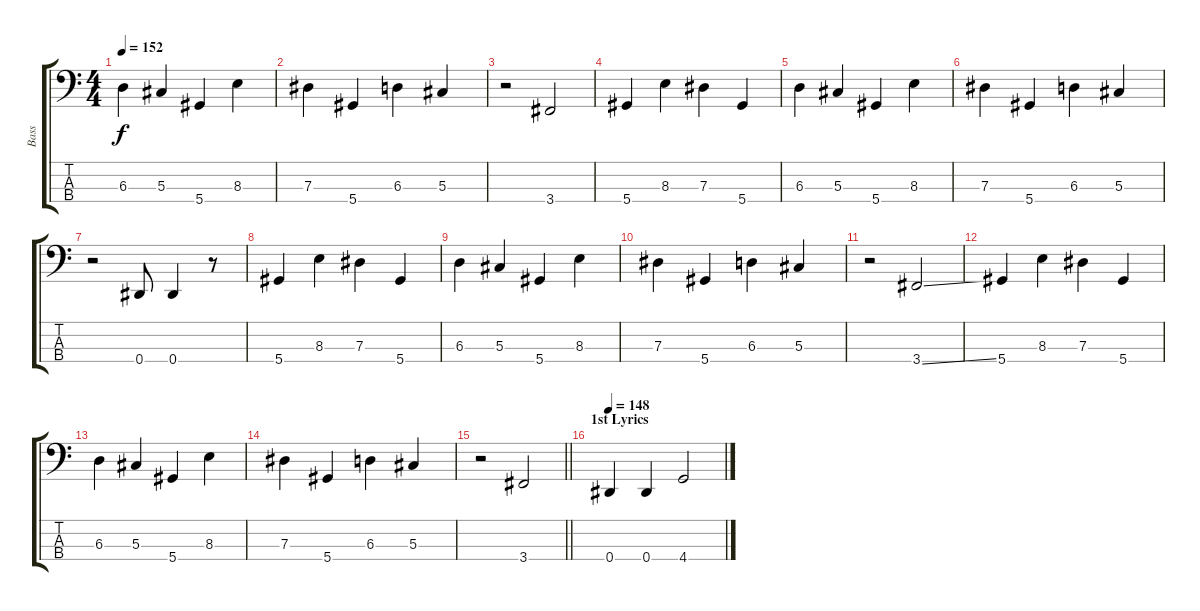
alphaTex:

\track ("Bass" "Bass") {instrument electricbassfinger}
\staff {score tabs}
\tuning (Gb2 Db2 Ab1 Eb1) {hide}
\ts (4 4)
\tempo 152
\clef f4
\ks c
6.3.4{dy f} 5.3.4 5.4.4 8.3.4 |
7.3.4 5.4.4 6.3.4 5.3.4 |
r.2 3.4.2 |
5.4.4 8.3.4 7.3.4 5.4.4 |
6.3.4 5.3.4 5.4.4 8.3.4 |
7.3.4 5.4.4 6.3.4 5.3.4 |
r.2 0.4.8 0.4.4 r.8 |
5.4.4 8.3.4 7.3.4 5.4.4 |
6.3.4 5.3.4 5.4.4 8.3.4 |
7.3.4 5.4.4 6.3.4 5.3.4 |
r.2 3.4{ss}.2 |
5.4.4 8.3.4 7.3.4 5.4.4 |
6.3.4 5.3.4 5.4.4 8.3.4 |
7.3.4 5.4.4 6.3.4 5.3.4 |
\barLineRight lightlight
r.2 3.4.2 |
\section ("" "1st Lyrics")
\tempo 148
0.4.4 0.4.4 4.4.2
